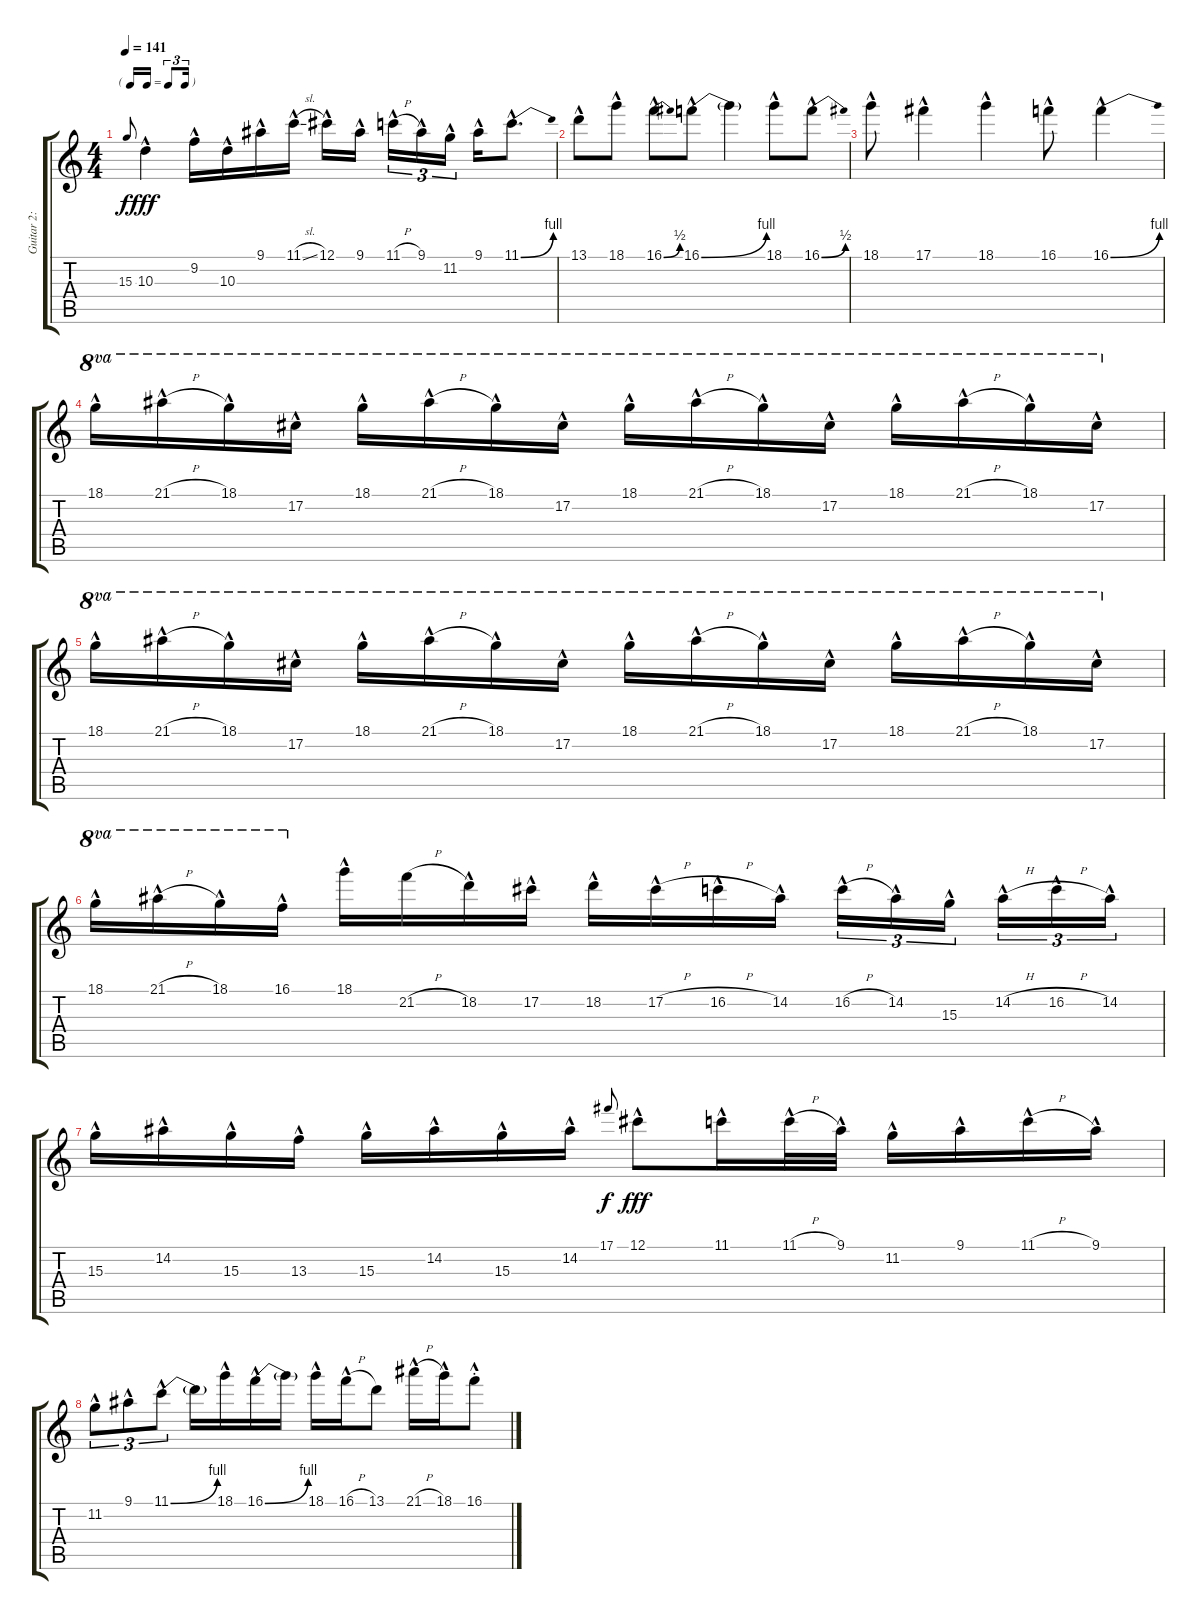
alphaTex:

\track ("Guitar 2: Tony" "Guitar 2: ") {instrument overdrivenguitar}
\staff {score tabs}
\tuning (Db4 Ab3 E3 B2 Gb2 Db2) {hide}
\ts (4 4)
\tf triplet16th
\tempo 141
\clef g2
\ks c
15.3.8{gr onbeat dy f} 10.3{hac}.4{dy fff} 9.2{hac}.16 10.3{hac}.16 9.1{hac}.16 11.1{sl hac}.16 12.1{hac}.16 9.1{hac}.16{beam splitsecondary} 11.1{h hac}.16{tu (3 2)} 9.1{hac}.16{tu (3 2)} 11.2{hac}.16{tu (3 2)} 9.1{hac}.16 11.1{be (bend 0 0 60 4) hac}.8{d} |
13.1{hac}.8 18.1{hac}.8 16.1{be (bend 0 0 60 2) hac}.8 16.1{be (bend 0 0 60 4) hac}.8 16.1{t}.4 18.1{hac}.8 16.1{be (bend 0 0 60 2) hac}.8 |
18.1{hac}.8 17.1{hac}.4 18.1{hac}.4 16.1{hac}.8 16.1{be (bend 0 0 60 4) hac}.4 |
18.1{hac}.16{ot 8va} 21.1{h hac}.16{ot 8va} 18.1{hac}.16{ot 8va} 17.2{hac}.16{ot 8va} 18.1{hac}.16{ot 8va} 21.1{h hac}.16{ot 8va} 18.1{hac}.16{ot 8va} 17.2{hac}.16{ot 8va} 18.1{hac}.16{ot 8va} 21.1{h hac}.16{ot 8va} 18.1{hac}.16{ot 8va} 17.2{hac}.16{ot 8va} 18.1{hac}.16{ot 8va} 21.1{h hac}.16{ot 8va} 18.1{hac}.16{ot 8va} 17.2{hac}.16{ot 8va} |
18.1{hac}.16{ot 8va} 21.1{h hac}.16{ot 8va} 18.1{hac}.16{ot 8va} 17.2{hac}.16{ot 8va} 18.1{hac}.16{ot 8va} 21.1{h hac}.16{ot 8va} 18.1{hac}.16{ot 8va} 17.2{hac}.16{ot 8va} 18.1{hac}.16{ot 8va} 21.1{h hac}.16{ot 8va} 18.1{hac}.16{ot 8va} 17.2{hac}.16{ot 8va} 18.1{hac}.16{ot 8va} 21.1{h hac}.16{ot 8va} 18.1{hac}.16{ot 8va} 17.2{hac}.16{ot 8va} |
18.1{hac}.16{ot 8va} 21.1{h hac}.16{ot 8va} 18.1{hac}.16{ot 8va} 16.1{hac}.16{ot 8va} 18.1{hac}.16 21.2{h}.16 18.2{hac}.16 17.2{hac}.16 18.2{hac}.16 17.2{h hac}.16 16.2{h hac}.16 14.2{hac}.16 16.2{h hac}.16{tu (3 2)} 14.2{hac}.16{tu (3 2)} 15.3{hac}.16{tu (3 2) beam splitsecondary} 14.2{h hac}.16{tu (3 2)} 16.2{h hac}.16{tu (3 2)} 14.2{hac}.16{tu (3 2)} |
15.3{hac}.16 14.2{hac}.16 15.3{hac}.16 13.3{hac}.16 15.3{hac}.16 14.2{hac}.16 15.3{hac}.16 14.2{hac}.16 17.1.8{gr onbeat dy f} 12.1{hac}.8{dy fff} 11.1{hac}.16 11.1{h hac}.32 9.1{hac}.32 11.2{hac}.16 9.1{hac}.16 11.1{h hac}.16 9.1{hac}.16 |
11.2{hac}.8{tu (3 2)} 9.1{hac}.8{tu (3 2)} 11.1{be (bend 0 0 60 4) hac}.8{tu (3 2)} 11.1{t}.16 18.1{hac}.16 16.1{be (bend 0 0 60 4) hac}.16 16.1{t}.16 18.1{hac}.16 16.1{h hac}.16 13.1.8 21.1{h hac}.16 18.1{hac}.16 16.1{hac st}.8
